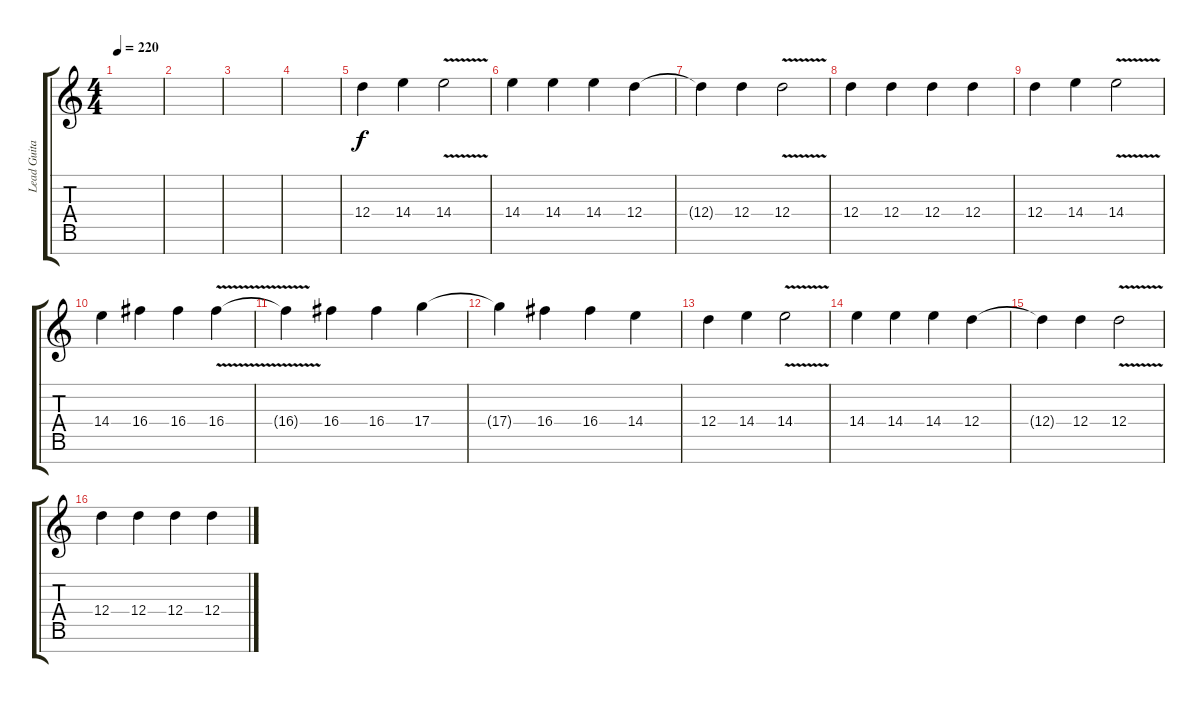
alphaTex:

\track ("Lead Guitar" "Lead Guita") {instrument distortionguitar}
\staff {score tabs}
\tuning (E4 B3 G3 D3 A2 E2 B1) {hide}
\ts (4 4)
\tempo 220
\clef g2
\ks c
|
|
|
|
12.4.4 14.4.4 14.4{v}.2 |
14.4.4 14.4.4 14.4.4 12.4.4 |
12.4{t}.4 12.4.4 12.4{v}.2 |
12.4.4 12.4.4 12.4.4 12.4.4 |
12.4.4 14.4.4 14.4{v}.2 |
14.4.4 16.4.4 16.4.4 16.4{v}.4 |
16.4{t}.4 16.4.4 16.4.4 17.4.4 |
17.4{t}.4 16.4.4 16.4.4 14.4.4 |
12.4.4 14.4.4 14.4{v}.2 |
14.4.4 14.4.4 14.4.4 12.4.4 |
12.4{t}.4 12.4.4 12.4{v}.2 |
12.4.4 12.4.4 12.4.4 12.4.4
